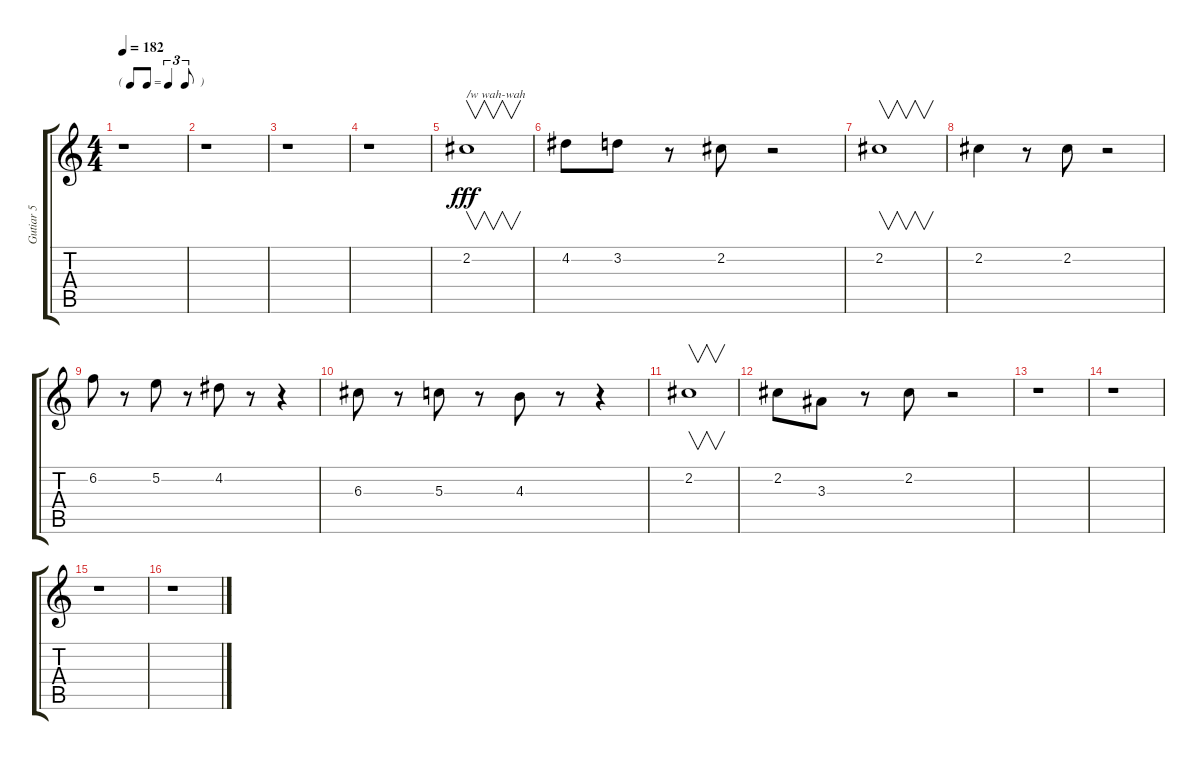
\track ("Gutiar 5" "Gutiar 5") {instrument overdrivenguitar}
\staff {score tabs}
\tuning (E4 B3 G3 D3 A2 E2) {hide}
\ts (4 4)
\tf triplet8th
\tempo 182
\clef g2
\ks c
r.1{dy fff} |
r.1 |
r.1 |
r.1 |
2.2.1{v txt "/w wah-wah"} |
4.2.8 3.2.8 r.8 2.2.8 r.2 |
2.2.1{v} |
2.2.4 r.8 2.2.8 r.2 |
6.2.8 r.8 5.2.8 r.8 4.2.8 r.8 r.4 |
6.3.8 r.8 5.3.8 r.8 4.3.8 r.8 r.4 |
2.2.1{v} |
2.2.8 3.3.8 r.8 2.2.8 r.2 |
r.1 |
r.1 |
r.1 |
r.1
